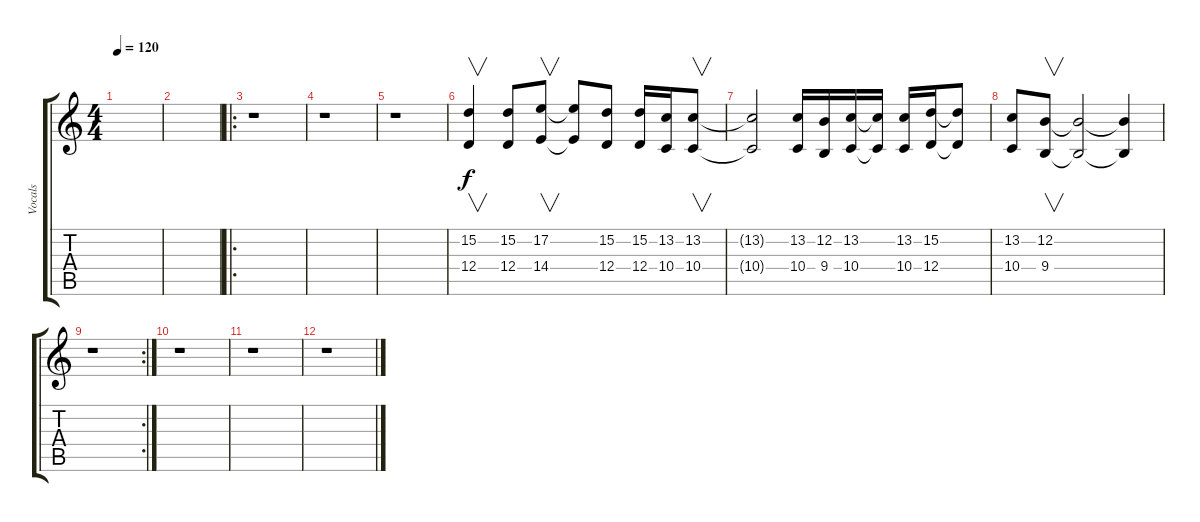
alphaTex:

\track ("Vocals" "Vocals") {instrument clarinet}
\staff {score tabs}
\tuning (E4 B3 G3 D3 A2 E2) {hide}
\ts (4 4)
\tempo 120
\clef g2
\ks c
|
|
\ro
r.1 |
r.1 |
r.1 |
(15.2 12.4).4{v} (15.2 12.4).8 (17.2 14.4).8{v} (17.2{t} 14.4{t}).8 (15.2 12.4).8 (15.2 12.4).16 (13.2 10.4).16 (13.2 10.4).8{v} |
(13.2{t} 10.4{t}).2 (13.2 10.4).16 (12.2 9.4).16 (13.2 10.4).16 (13.2{t} 10.4{t}).16 (13.2 10.4).16 (15.2 12.4).16 (15.2{t} 12.4{t}).8 |
(13.2 10.4).8 (12.2 9.4).8{v} (12.2{t} 9.4{t}).2 (12.2{t} 9.4{t}).4 |
\rc 2
r.1 |
r.1 |
r.1 |
r.1
